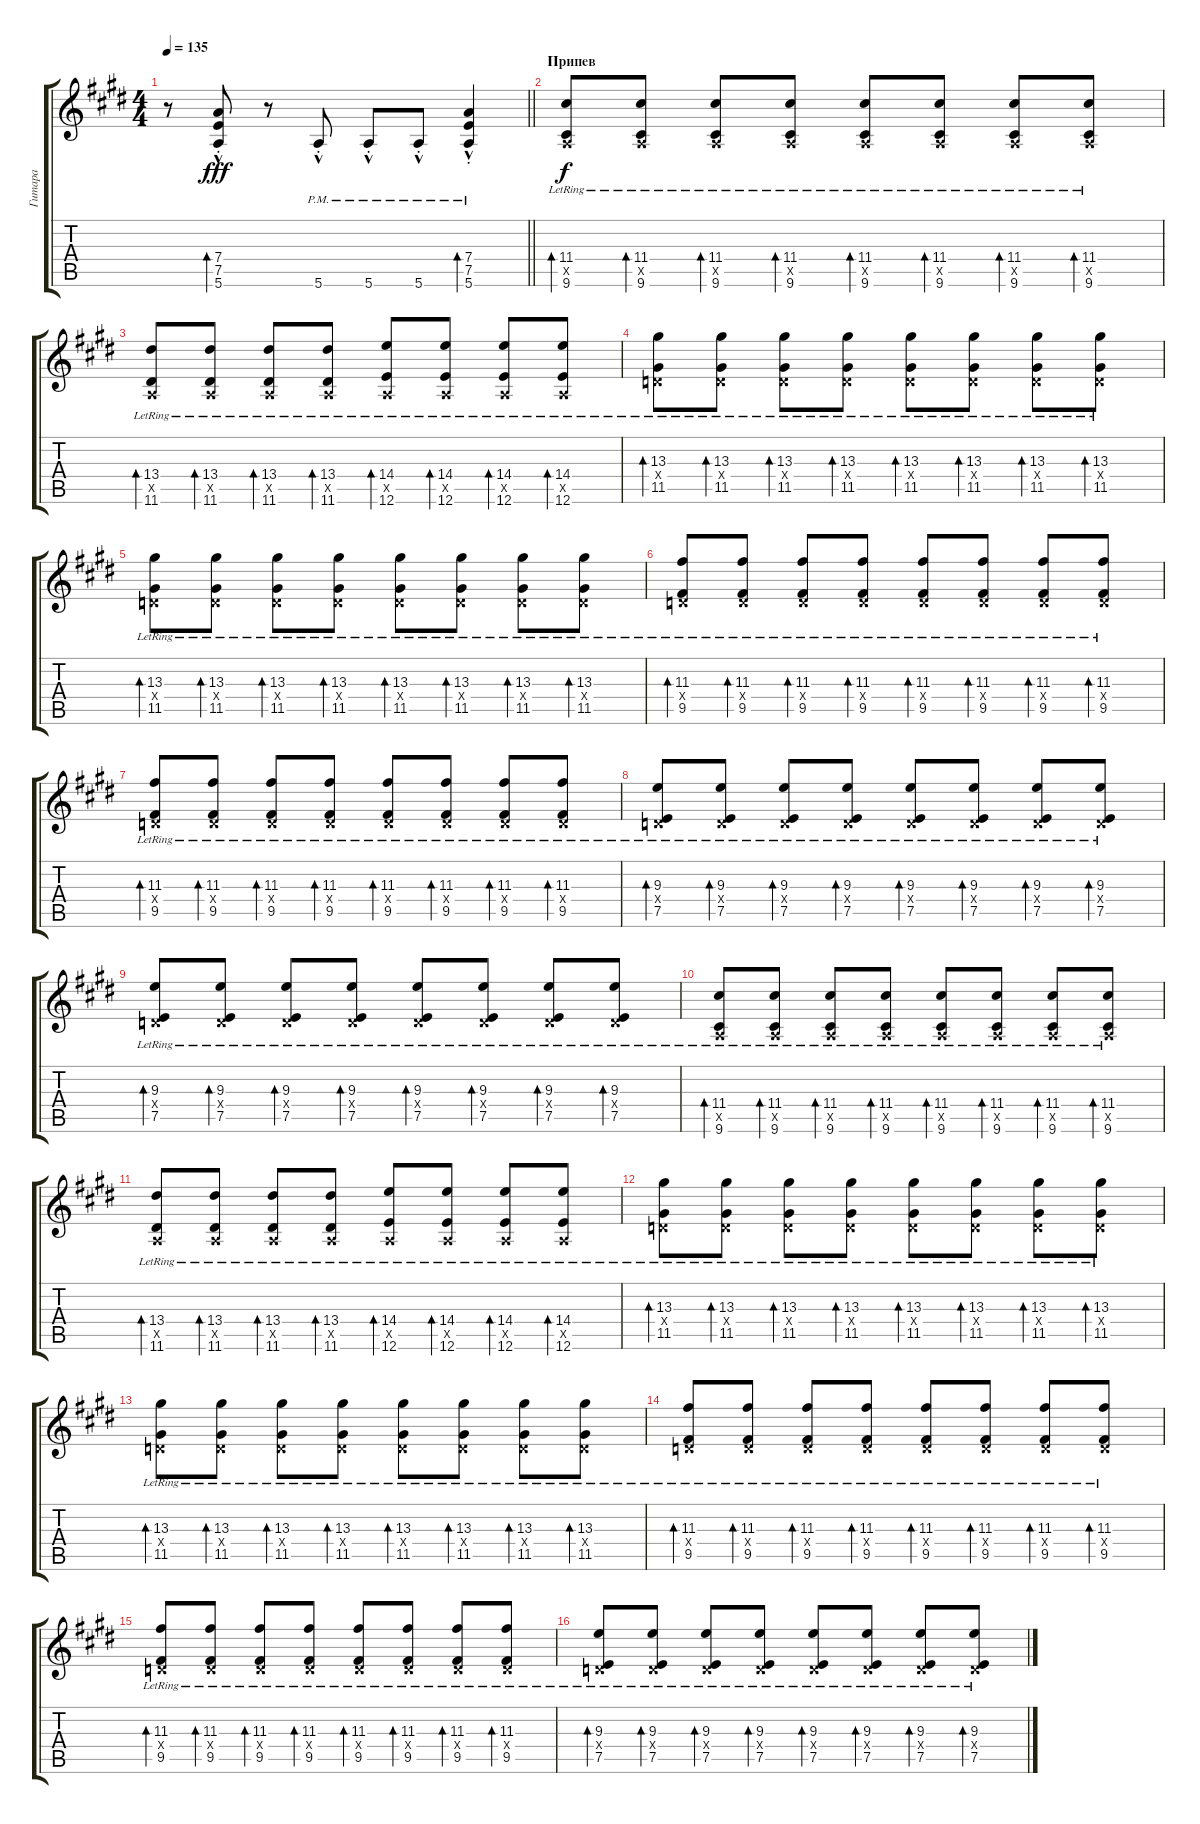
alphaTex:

\track ("Гитара" "Гитара") {instrument acousticguitarsteel}
\staff {score tabs}
\tuning (E4 B3 G3 D3 A2 E2) {hide}
\ts (4 4)
\tempo 135
\clef g2
\barLineRight lightlight
\ks c#minor
r.8{dy fff} (7.4{hac st} 7.5{hac st} 5.6{hac st}).8{bd 60} r.8 5.6{hac pm st}.8 5.6{hac pm st}.8 5.6{hac pm st}.8 (7.4{hac} 7.5{hac} 5.6{hac pm st}).4{bd 60} |
\section ("" "Припев")
(11.4{lr} 0.5{x} 9.6{lr}).8{bd 120 dy f volume 8 instrument acousticguitarsteel} (11.4{lr} 0.5{x} 9.6{lr}).8{bd 120} (11.4{lr} 0.5{x} 9.6{lr}).8{bd 120} (11.4{lr} 0.5{x} 9.6{lr}).8{bd 240} (11.4{lr} 0.5{x} 9.6{lr}).8{bd 240} (11.4{lr} 0.5{x} 9.6{lr}).8{bd 240} (11.4{lr} 0.5{x} 9.6{lr}).8{bd 240} (11.4{lr} 0.5{x} 9.6{lr}).8{bd 240} |
(13.4{lr} 0.5{x} 11.6{lr}).8{bd 240} (13.4{lr} 0.5{x} 11.6{lr}).8{bd 240} (13.4{lr} 0.5{x} 11.6{lr}).8{bd 240} (13.4{lr} 0.5{x} 11.6{lr}).8{bd 240} (14.4{lr} 0.5{x} 12.6{lr}).8{bd 240} (14.4{lr} 0.5{x} 12.6{lr}).8{bd 240} (14.4{lr} 0.5{x} 12.6{lr}).8{bd 240} (14.4{lr} 0.5{x} 12.6{lr}).8{bd 240} |
(13.3{lr} 0.4{x} 11.5{lr}).8{bd 240} (13.3{lr} 0.4{x} 11.5{lr}).8{bd 240} (13.3{lr} 0.4{x} 11.5{lr}).8{bd 240} (13.3{lr} 0.4{x} 11.5{lr}).8{bd 240} (13.3{lr} 0.4{x} 11.5{lr}).8{bd 240} (13.3{lr} 0.4{x} 11.5{lr}).8{bd 240} (13.3{lr} 0.4{x} 11.5{lr}).8{bd 240} (13.3{lr} 0.4{x} 11.5{lr}).8{bd 240} |
(13.3{lr} 0.4{x} 11.5{lr}).8{bd 240} (13.3{lr} 0.4{x} 11.5{lr}).8{bd 240} (13.3{lr} 0.4{x} 11.5{lr}).8{bd 240} (13.3{lr} 0.4{x} 11.5{lr}).8{bd 240} (13.3{lr} 0.4{x} 11.5{lr}).8{bd 240} (13.3{lr} 0.4{x} 11.5{lr}).8{bd 240} (13.3{lr} 0.4{x} 11.5{lr}).8{bd 240} (13.3{lr} 0.4{x} 11.5{lr}).8{bd 240} |
(11.3{lr} 0.4{x} 9.5{lr}).8{bd 240} (11.3{lr} 0.4{x} 9.5{lr}).8{bd 240} (11.3{lr} 0.4{x} 9.5{lr}).8{bd 120} (11.3{lr} 0.4{x} 9.5{lr}).8{bd 120} (11.3{lr} 0.4{x} 9.5{lr}).8{bd 120} (11.3{lr} 0.4{x} 9.5{lr}).8{bd 120} (11.3{lr} 0.4{x} 9.5{lr}).8{bd 120} (11.3{lr} 0.4{x} 9.5{lr}).8{bd 120} |
(11.3{lr} 0.4{x} 9.5{lr}).8{bd 120} (11.3{lr} 0.4{x} 9.5{lr}).8{bd 120} (11.3{lr} 0.4{x} 9.5{lr}).8{bd 120} (11.3{lr} 0.4{x} 9.5{lr}).8{bd 120} (11.3{lr} 0.4{x} 9.5{lr}).8{bd 120} (11.3{lr} 0.4{x} 9.5{lr}).8{bd 120} (11.3{lr} 0.4{x} 9.5{lr}).8{bd 120} (11.3{lr} 0.4{x} 9.5{lr}).8{bd 120} |
(9.3{lr} 0.4{x} 7.5{lr}).8{bd 120} (9.3{lr} 0.4{x} 7.5{lr}).8{bd 120} (9.3{lr} 0.4{x} 7.5{lr}).8{bd 120} (9.3{lr} 0.4{x} 7.5{lr}).8{bd 120} (9.3{lr} 0.4{x} 7.5{lr}).8{bd 120} (9.3{lr} 0.4{x} 7.5{lr}).8{bd 120} (9.3{lr} 0.4{x} 7.5{lr}).8{bd 120} (9.3{lr} 0.4{x} 7.5{lr}).8{bd 120} |
(9.3{lr} 0.4{x} 7.5{lr}).8{bd 120} (9.3{lr} 0.4{x} 7.5{lr}).8{bd 120} (9.3{lr} 0.4{x} 7.5{lr}).8{bd 120} (9.3{lr} 0.4{x} 7.5{lr}).8{bd 120} (9.3{lr} 0.4{x} 7.5{lr}).8{bd 120} (9.3{lr} 0.4{x} 7.5{lr}).8{bd 120} (9.3{lr} 0.4{x} 7.5{lr}).8{bd 120} (9.3{lr} 0.4{x} 7.5{lr}).8{bd 120} |
(11.4{lr} 0.5{x} 9.6{lr}).8{bd 120 volume 4 instrument acousticguitarsteel} (11.4{lr} 0.5{x} 9.6{lr}).8{bd 120} (11.4{lr} 0.5{x} 9.6{lr}).8{bd 120} (11.4{lr} 0.5{x} 9.6{lr}).8{bd 240} (11.4{lr} 0.5{x} 9.6{lr}).8{bd 240} (11.4{lr} 0.5{x} 9.6{lr}).8{bd 240} (11.4{lr} 0.5{x} 9.6{lr}).8{bd 240} (11.4{lr} 0.5{x} 9.6{lr}).8{bd 240} |
(13.4{lr} 0.5{x} 11.6{lr}).8{bd 240} (13.4{lr} 0.5{x} 11.6{lr}).8{bd 240} (13.4{lr} 0.5{x} 11.6{lr}).8{bd 240} (13.4{lr} 0.5{x} 11.6{lr}).8{bd 240} (14.4{lr} 0.5{x} 12.6{lr}).8{bd 240} (14.4{lr} 0.5{x} 12.6{lr}).8{bd 240} (14.4{lr} 0.5{x} 12.6{lr}).8{bd 240} (14.4{lr} 0.5{x} 12.6{lr}).8{bd 240} |
(13.3{lr} 0.4{x} 11.5{lr}).8{bd 240} (13.3{lr} 0.4{x} 11.5{lr}).8{bd 240} (13.3{lr} 0.4{x} 11.5{lr}).8{bd 240} (13.3{lr} 0.4{x} 11.5{lr}).8{bd 240} (13.3{lr} 0.4{x} 11.5{lr}).8{bd 240} (13.3{lr} 0.4{x} 11.5{lr}).8{bd 240} (13.3{lr} 0.4{x} 11.5{lr}).8{bd 240} (13.3{lr} 0.4{x} 11.5{lr}).8{bd 240} |
(13.3{lr} 0.4{x} 11.5{lr}).8{bd 240} (13.3{lr} 0.4{x} 11.5{lr}).8{bd 240} (13.3{lr} 0.4{x} 11.5{lr}).8{bd 240} (13.3{lr} 0.4{x} 11.5{lr}).8{bd 240} (13.3{lr} 0.4{x} 11.5{lr}).8{bd 240} (13.3{lr} 0.4{x} 11.5{lr}).8{bd 240} (13.3{lr} 0.4{x} 11.5{lr}).8{bd 240} (13.3{lr} 0.4{x} 11.5{lr}).8{bd 240} |
(11.3{lr} 0.4{x} 9.5{lr}).8{bd 240} (11.3{lr} 0.4{x} 9.5{lr}).8{bd 240} (11.3{lr} 0.4{x} 9.5{lr}).8{bd 120} (11.3{lr} 0.4{x} 9.5{lr}).8{bd 120} (11.3{lr} 0.4{x} 9.5{lr}).8{bd 120} (11.3{lr} 0.4{x} 9.5{lr}).8{bd 120} (11.3{lr} 0.4{x} 9.5{lr}).8{bd 120} (11.3{lr} 0.4{x} 9.5{lr}).8{bd 120} |
(11.3{lr} 0.4{x} 9.5{lr}).8{bd 120} (11.3{lr} 0.4{x} 9.5{lr}).8{bd 120} (11.3{lr} 0.4{x} 9.5{lr}).8{bd 120} (11.3{lr} 0.4{x} 9.5{lr}).8{bd 120} (11.3{lr} 0.4{x} 9.5{lr}).8{bd 120} (11.3{lr} 0.4{x} 9.5{lr}).8{bd 120} (11.3{lr} 0.4{x} 9.5{lr}).8{bd 120} (11.3{lr} 0.4{x} 9.5{lr}).8{bd 120} |
(9.3{lr} 0.4{x} 7.5{lr}).8{bd 120} (9.3{lr} 0.4{x} 7.5{lr}).8{bd 120} (9.3{lr} 0.4{x} 7.5{lr}).8{bd 120} (9.3{lr} 0.4{x} 7.5{lr}).8{bd 120} (9.3{lr} 0.4{x} 7.5{lr}).8{bd 120} (9.3{lr} 0.4{x} 7.5{lr}).8{bd 120} (9.3{lr} 0.4{x} 7.5{lr}).8{bd 120} (9.3{lr} 0.4{x} 7.5{lr}).8{bd 120}
